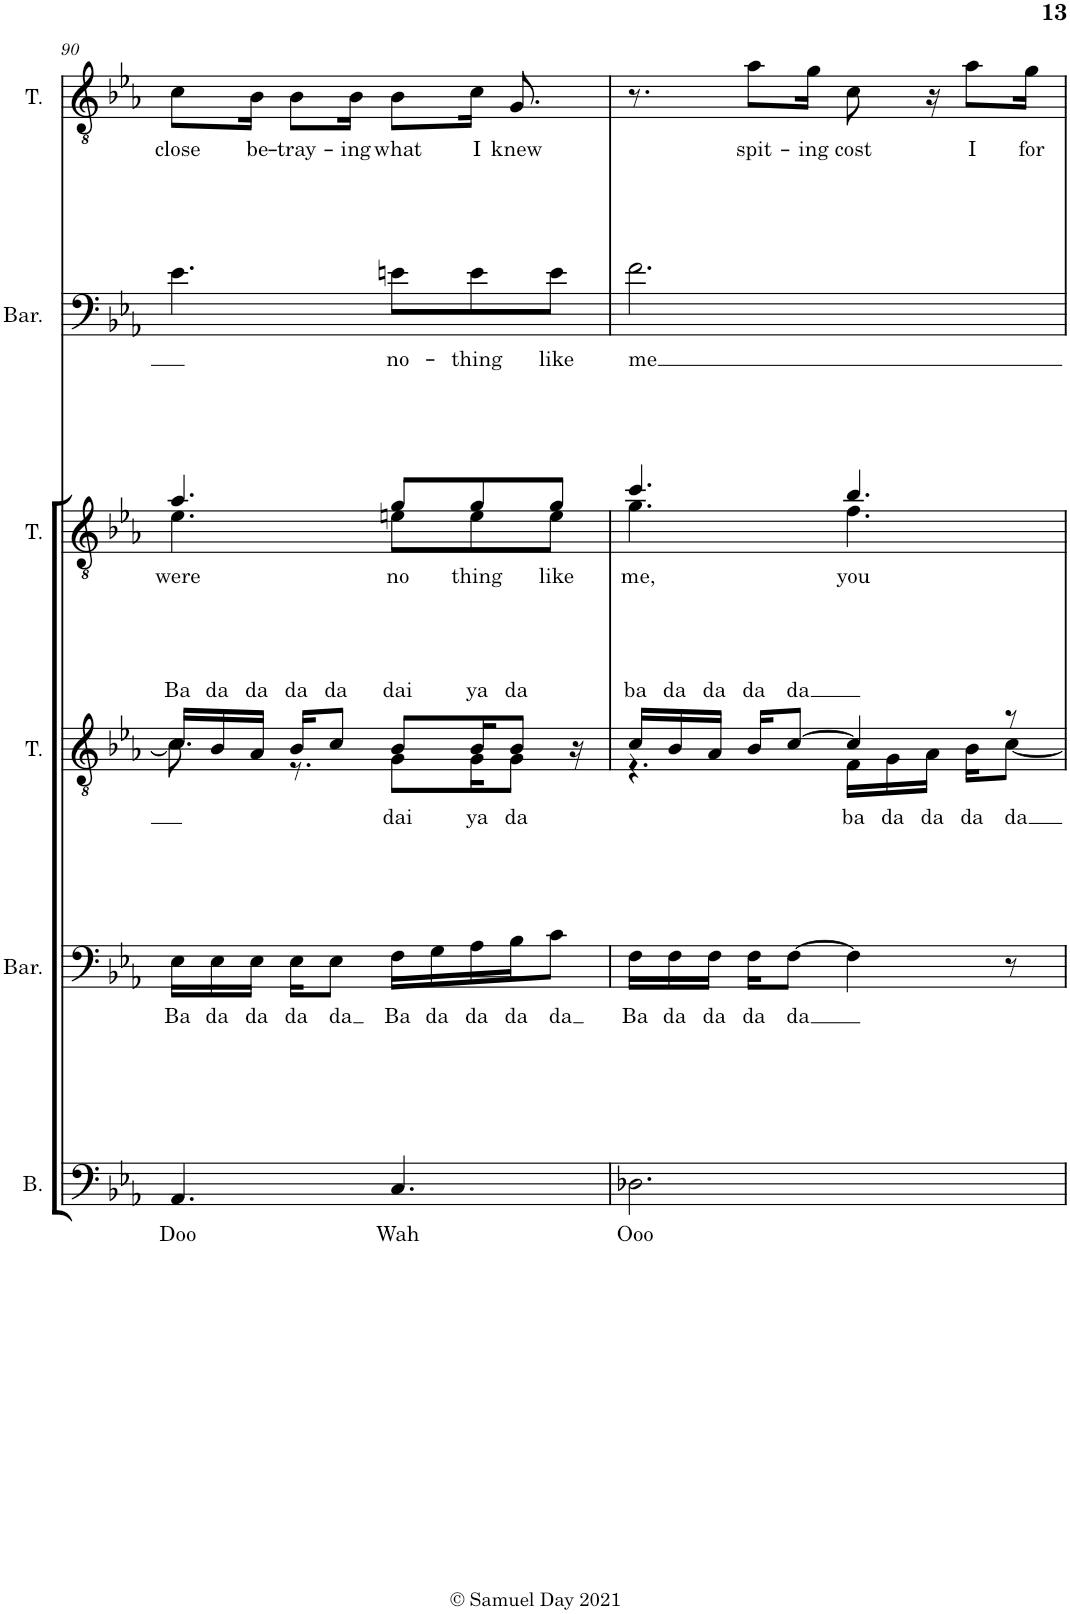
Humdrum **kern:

**kern	**text	**kern	**text	**kern	**text	**kern	**text	**kern	**text	**kern	**text
*part6	*part6	*part5	*part5	*part4	*part4	*part3	*part3	*part2	*part2	*part1	*part1
*staff6	*staff6	*staff5	*staff5	*staff4	*staff4	*staff3	*staff3	*staff2	*staff2	*staff1	*staff1
*I"Bass	*	*I"Baritone	*	*I"Tenor	*	*I"Tenor	*	*I"Baritone	*	*I"Tenor	*
*I'B.	*	*I'Bar.	*	*I'T.	*	*I'T.	*	*I'Bar.	*	*I'T.	*
!!LO:PB:g=z
*clefF4	*	*clefF4	*	*clefGv2	*	*clefGv2	*	*clefF4	*	*clefGv2	*
*k[b-e-a-]	*	*k[b-e-a-]	*	*k[b-e-a-]	*	*k[b-e-a-]	*	*k[b-e-a-]	*	*k[b-e-a-]	*
*M6/8	*	*M6/8	*	*M6/8	*	*M6/8	*	*M6/8	*	*M6/8	*
=90	=90	=90	=90	=90	=90	=90	=90	=90	=90	=90	=90
!	!LO:LY:b	!	!LO:LY:b	!	!LO:LY:a	!	!LO:LY:b	!	!	!	!LO:LY:b
*	*	*	*	*^	*	*^	*	*	*	*	*
4.AA-/	Doo	16E-\LL	Ba	16c/LL	8.c\]	Ba	4.a-/	4.e-\	were	4.e-\	.	8c\L	close
!	!	!	!LO:LY:b	!	!	!LO:LY:a	!	!	!	!	!	!	!
.	.	16E-\	da	16B-/	.	da	.	.	.	.	.	.	.
!	!	!	!LO:LY:b	!	!	!LO:LY:a	!	!	!	!	!	!	!LO:LY:b
.	.	16E-\JJ	da	16A-/JJ	.	da	.	.	.	.	.	16B-\Jk	be-
!	!	!	!LO:LY:b	!	!	!LO:LY:a	!	!	!	!	!	!	!LO:LY:b
.	.	16E-\KL	da	16B-/KL	8.r	da	.	.	.	.	.	8B-\L	-tray-
!	!	!	!LO:LY:b	!	!	!LO:LY:a	!	!	!	!	!	!	!
.	.	8E-\J	da	8c/J	.	da	.	.	.	.	.	.	.
!	!	!	!	!	!	!	!	!	!	!	!	!	!LO:LY:b
.	.	.	.	.	.	.	.	.	.	.	.	16B-\Jk	-ing
!	!LO:LY:b	!	!LO:LY:b	!	!	!LO:LY:a	!	!	!	!	!	!	!
!	!	!	!	!	!	!LO:LY:b	!	!	!LO:LY:b	!	!LO:LY:b	!	!LO:LY:b
4.C/	Wah	16F\LL	Ba	8B-/L	8G\L	dai	8g/L	8en\L	no	8en\L	no-	8B-\L	what
!	!	!	!LO:LY:b	!	!	!	!	!	!	!	!	!	!
.	.	16G\	da	.	.	.	.	.	.	.	.	.	.
!	!	!	!LO:LY:b	!	!	!LO:LY:a	!	!	!	!	!	!	!
!	!	!	!	!	!	!LO:LY:b	!	!	!LO:LY:b	!	!LO:LY:b	!	!LO:LY:b
.	.	16A-\	da	16B-/K	16G\K	ya	8g/	8e\	thing	8e\	-thing	16c\Jk	I
!	!	!	!LO:LY:b	!	!	!LO:LY:a	!	!	!	!	!	!	!
!	!	!	!	!	!	!LO:LY:b	!	!	!	!	!	!	!LO:LY:b
.	.	16B-\J	da	8B-/J	8G\J	da	.	.	.	.	.	8.G/	knew
!	!	!	!LO:LY:b	!	!	!	!	!	!LO:LY:b	!	!LO:LY:b	!	!
.	.	8c\J	da	.	.	.	8g/J	8e\J	like	8e\J	like	.	.
.	.	.	.	16r	16ryy	.	.	.	.	.	.	.	.
=91	=91	=91	=91	=91	=91	=91	=91	=91	=91	=91	=91	=91	=91
!	!LO:LY:b	!	!LO:LY:b	!	!	!LO:LY:a	!	!	!LO:LY:b	!	!LO:LY:b	!	!
2.D-X\	Ooo	16F\LL	Ba	16c/LL	4.r	ba	4.cc/	4.g\	me,	2.f\	me	8.r	.
!	!	!	!LO:LY:b	!	!	!LO:LY:a	!	!	!	!	!	!	!
.	.	16F\	da	16B-/	.	da	.	.	.	.	.	.	.
!	!	!	!LO:LY:b	!	!	!LO:LY:a	!	!	!	!	!	!	!
.	.	16F\JJ	da	16A-/JJ	.	da	.	.	.	.	.	.	.
!	!	!	!LO:LY:b	!	!	!LO:LY:a	!	!	!	!	!	!	!LO:LY:b
.	.	16F\KL	da	16B-/KL	.	da	.	.	.	.	.	8a-\L	spit-
!	!	!	!LO:LY:b	!	!	!LO:LY:a	!	!	!	!	!	!	!
.	.	[8F\J	da	[8c/J	.	da	.	.	.	.	.	.	.
!	!	!	!	!	!	!	!	!	!	!	!	!	!LO:LY:b
.	.	.	.	.	.	.	.	.	.	.	.	16g\Jk	-ing
!	!	!	!	!	!	!LO:LY:b	!	!	!LO:LY:b	!	!	!	!LO:LY:b
.	.	4F\]	.	4c/]	16F\LL	ba	4.b-/	4.f\	you	.	.	8c\	cost
!	!	!	!	!	!	!LO:LY:b	!	!	!	!	!	!	!
.	.	.	.	.	16G\	da	.	.	.	.	.	.	.
!	!	!	!	!	!	!LO:LY:b	!	!	!	!	!	!	!
.	.	.	.	.	16A-\JJ	da	.	.	.	.	.	16r	.
!	!	!	!	!	!	!LO:LY:b	!	!	!	!	!	!	!LO:LY:b
.	.	.	.	.	16B-\KL	da	.	.	.	.	.	8a-\L	I
!	!	!	!	!	!	!LO:LY:b	!	!	!	!	!	!	!
.	.	8r	.	8r	[8c\J	da	.	.	.	.	.	.	.
!	!	!	!	!	!	!	!	!	!	!	!	!	!LO:LY:b
.	.	.	.	.	.	.	.	.	.	.	.	16g\Jk	for
*	*	*	*	*v	*v	*	*	*	*	*	*	*	*
*	*	*	*	*	*	*v	*v	*	*	*	*	*
=	=	=	=	=	=	=	=	=	=	=	=
*-	*-	*-	*-	*-	*-	*-	*-	*-	*-	*-	*-
